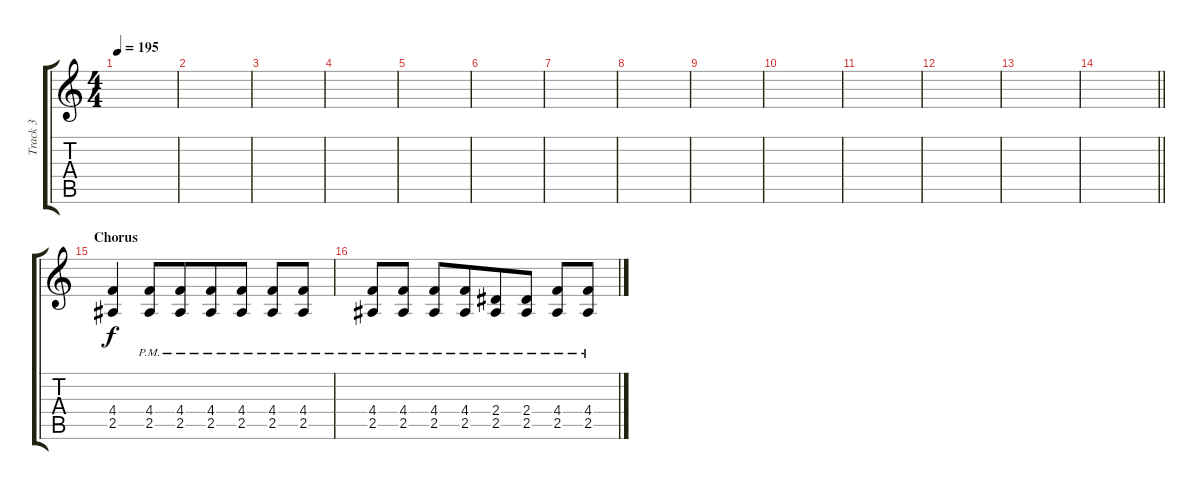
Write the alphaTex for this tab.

\track ("Track 3" "Track 3") {instrument distortionguitar}
\staff {score tabs}
\tuning (Eb4 Bb3 Gb3 Db3 Ab2 Db2) {hide}
\ts (4 4)
\tempo 195
\clef g2
\ks c
|
|
|
|
|
|
|
|
|
|
|
|
|
\barLineRight lightlight
|
\section ("" "Chorus")
(4.4 2.5).4{beam merge} (4.4{pm} 2.5{pm}).8{beam merge} (4.4{pm} 2.5{pm}).8{beam merge} (4.4{pm} 2.5{pm}).8 (4.4{pm} 2.5{pm}).8 (4.4{pm} 2.5{pm}).8 (4.4{pm} 2.5{pm}).8 |
(4.4{pm} 2.5{pm}).8{beam merge} (4.4{pm} 2.5{pm}).8 (4.4{pm} 2.5{pm}).8 (4.4{pm} 2.5{pm}).8{beam merge} (2.4{pm} 2.5{pm}).8{beam merge} (2.4{pm} 2.5{pm}).8 (4.4{pm} 2.5{pm}).8 (4.4{pm} 2.5{pm}).8
